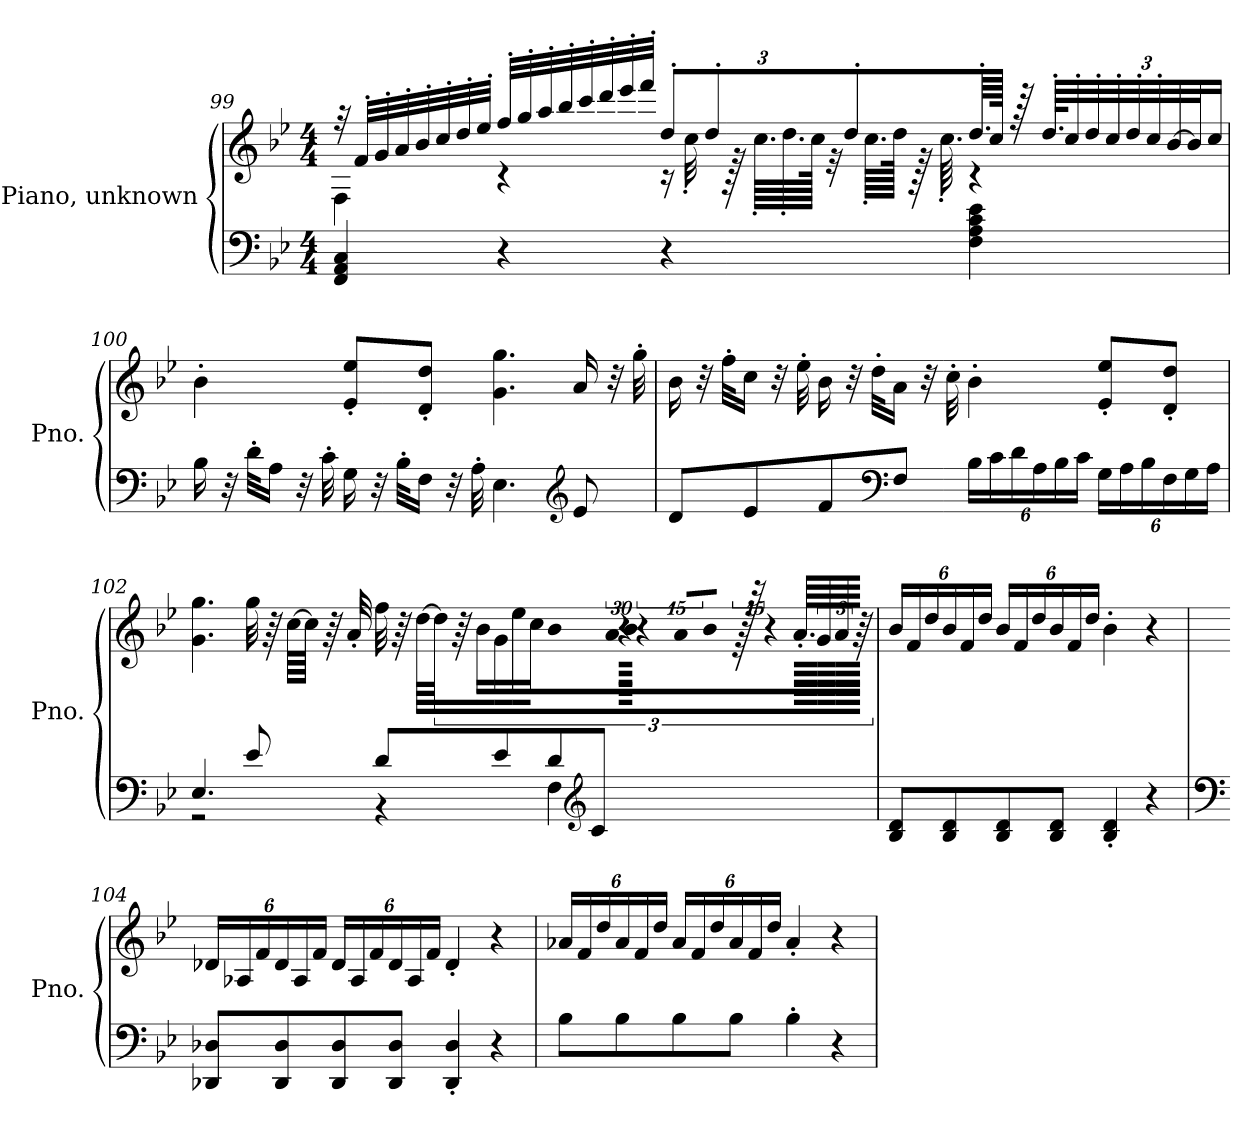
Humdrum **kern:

**kern	**kern
*part1	*part1
*staff2	*staff1
*I"Piano, unknown	*
*I'Pno.	*
!!LO:LB:g=z
*clefF4	*clefG2
*k[b-e-]	*k[b-e-]
*M4/4	*M4/4
=99	=99
*	*^
4FF/ 4AA/ 4C/	32r	4F\
.	32f'/LLL	.
.	32g'/	.
.	32a'/	.
.	32b-'/	.
.	32cc'/	.
.	32dd'/	.
.	32ee-'/JJJ	.
4r	32ff'/LLL	4r
.	32gg'/	.
.	32aa'/	.
.	32bb-'/	.
.	32ccc'/	.
.	32ddd'/	.
.	32eee-'/	.
.	32fff'/JJJ	.
*	*Xbrackettup	*
4r	12dd'/L	16r
.	.	32cc'\
.	12dd'/	.
.	.	128r
.	.	64.cc'\LLLL
.	.	64.dd'\
.	.	128cc\JJJJk
.	.	32r
.	12dd'/	.
.	.	64.cc'\LLLL
.	.	128dd\JJJJk
.	.	128r
.	.	64.cc'\
4F\ 4A\ 4c\ 4e-\	64.dd'/LLL	4r
.	128cc/JJJJk	.
.	128r	.
.	64.dd'/KLLL	.
.	48cc'/	.
.	48dd'/	.
.	48cc'/	.
.	48dd'/	.
.	48cc'/	.
.	[48b-/	.
.	48b-/J]	.
.	24cc/JJ	.
*	*v	*v
!!LO:LB:g=z
=100	=100
16B-\	4b-'\
32r	.
32d'\KLL	.
16A\JJ	.
32r	.
32c'\	.
16G\	8e-/' 8ee-/'L
32r	.
32B-'\KLL	.
16F\JJ	8d/' 8dd/'J
32r	.
32A'\	.
4.E-\	4.g\ 4.gg\
*clefG2	*
8e-/	16a/
.	32r
.	32gg'\
=101	=101
8d/L	16b-\
.	32r
.	32ff'\KLL
8e-/	16cc\JJ
.	32r
.	32ee-'\
8f/	16b-\
.	32r
.	32dd'\KLL
*clefF4	*
8F/J	16a\JJ
.	32r
.	32cc'\
*Xbrackettup	*
24B-\LL	4b-'\
24c\	.
24d\	.
24A\	.
24B-\	.
24c\JJ	.
24G\LL	8e-/' 8ee-/'L
24A\	.
24B-\	.
24F\	8d/' 8dd/'J
24G\	.
24A\JJ	.
!!LO:LB:g=z
=102	=102
*^	*
4.E-/	2r	4.g\ 4.gg\
8e-/	.	32gg\
.	.	64r
.	.	[64cc\LLLL
.	.	64cc\JJJJ]
.	.	64r
.	.	32a'/
8d/L	4r	32ff\
.	.	64r
.	.	[64dd\LLLL
*	*	*brackettup
.	.	96dd\JJJJ]
.	.	96r
.	.	24b-\LL
*	*	*Xbrackettup
8e-/	.	24g\
.	.	24ee-\
.	.	24cc\J
8d/	4F\	8b-\
*clefG2	*	*
*	*	*brackettup
!	!	!LO:N:vis=256
8c/J	.	1920%17a\Jkkkk
!	!	!LO:N:vis=128
.	.	1920%17r
!	!	!LO:N:vis=64
.	.	960%17b-\
.	.	1920ryy
!	!	!LO:N:vis=128
.	.	1920%17r
!	!	!LO:N:vis=256
.	.	1920%17a/LLLLL
!	!	!LO:N:vis=256
.	.	1920%17b-/JJJJJ
.	.	1920r
.	.	960%7r
.	.	64.a'/LLLL
.	.	96g/
.	.	96a/JJJJ
.	.	96r
*v	*v	*
=103	=103
*	*Xbrackettup
8B-/ 8d/L	24b-/LL
.	24f/
.	24dd/
8B-/ 8d/	24b-/
.	24f/
.	24dd/JJ
8B-/ 8d/	24b-/LL
.	24f/
.	24dd/
8B-/ 8d/J	24b-/
.	24f/
.	24dd/JJ
4B-/' 4d/'	4b-'\
4r	4r
!!LO:LB:g=z
=104	=104
*clefF4	*
8DD-X/ 8D-X/L	24d-X/LL
.	24A-X/
.	24f/
8DD-/ 8D-/	24d-/
.	24A-/
.	24f/JJ
8DD-/ 8D-/	24d-/LL
.	24A-/
.	24f/
8DD-/ 8D-/J	24d-/
.	24A-/
.	24f/JJ
4DD-/' 4D-/'	4d-'/
4r	4r
=105	=105
8B-\L	24a-X/LL
.	24f/
.	24dd/
8B-\	24a-/
.	24f/
.	24dd/JJ
8B-\	24a-/LL
.	24f/
.	24dd/
8B-\J	24a-/
.	24f/
.	24dd/JJ
4B-'\	4a-'/
4r	4r
=	=
*-	*-
